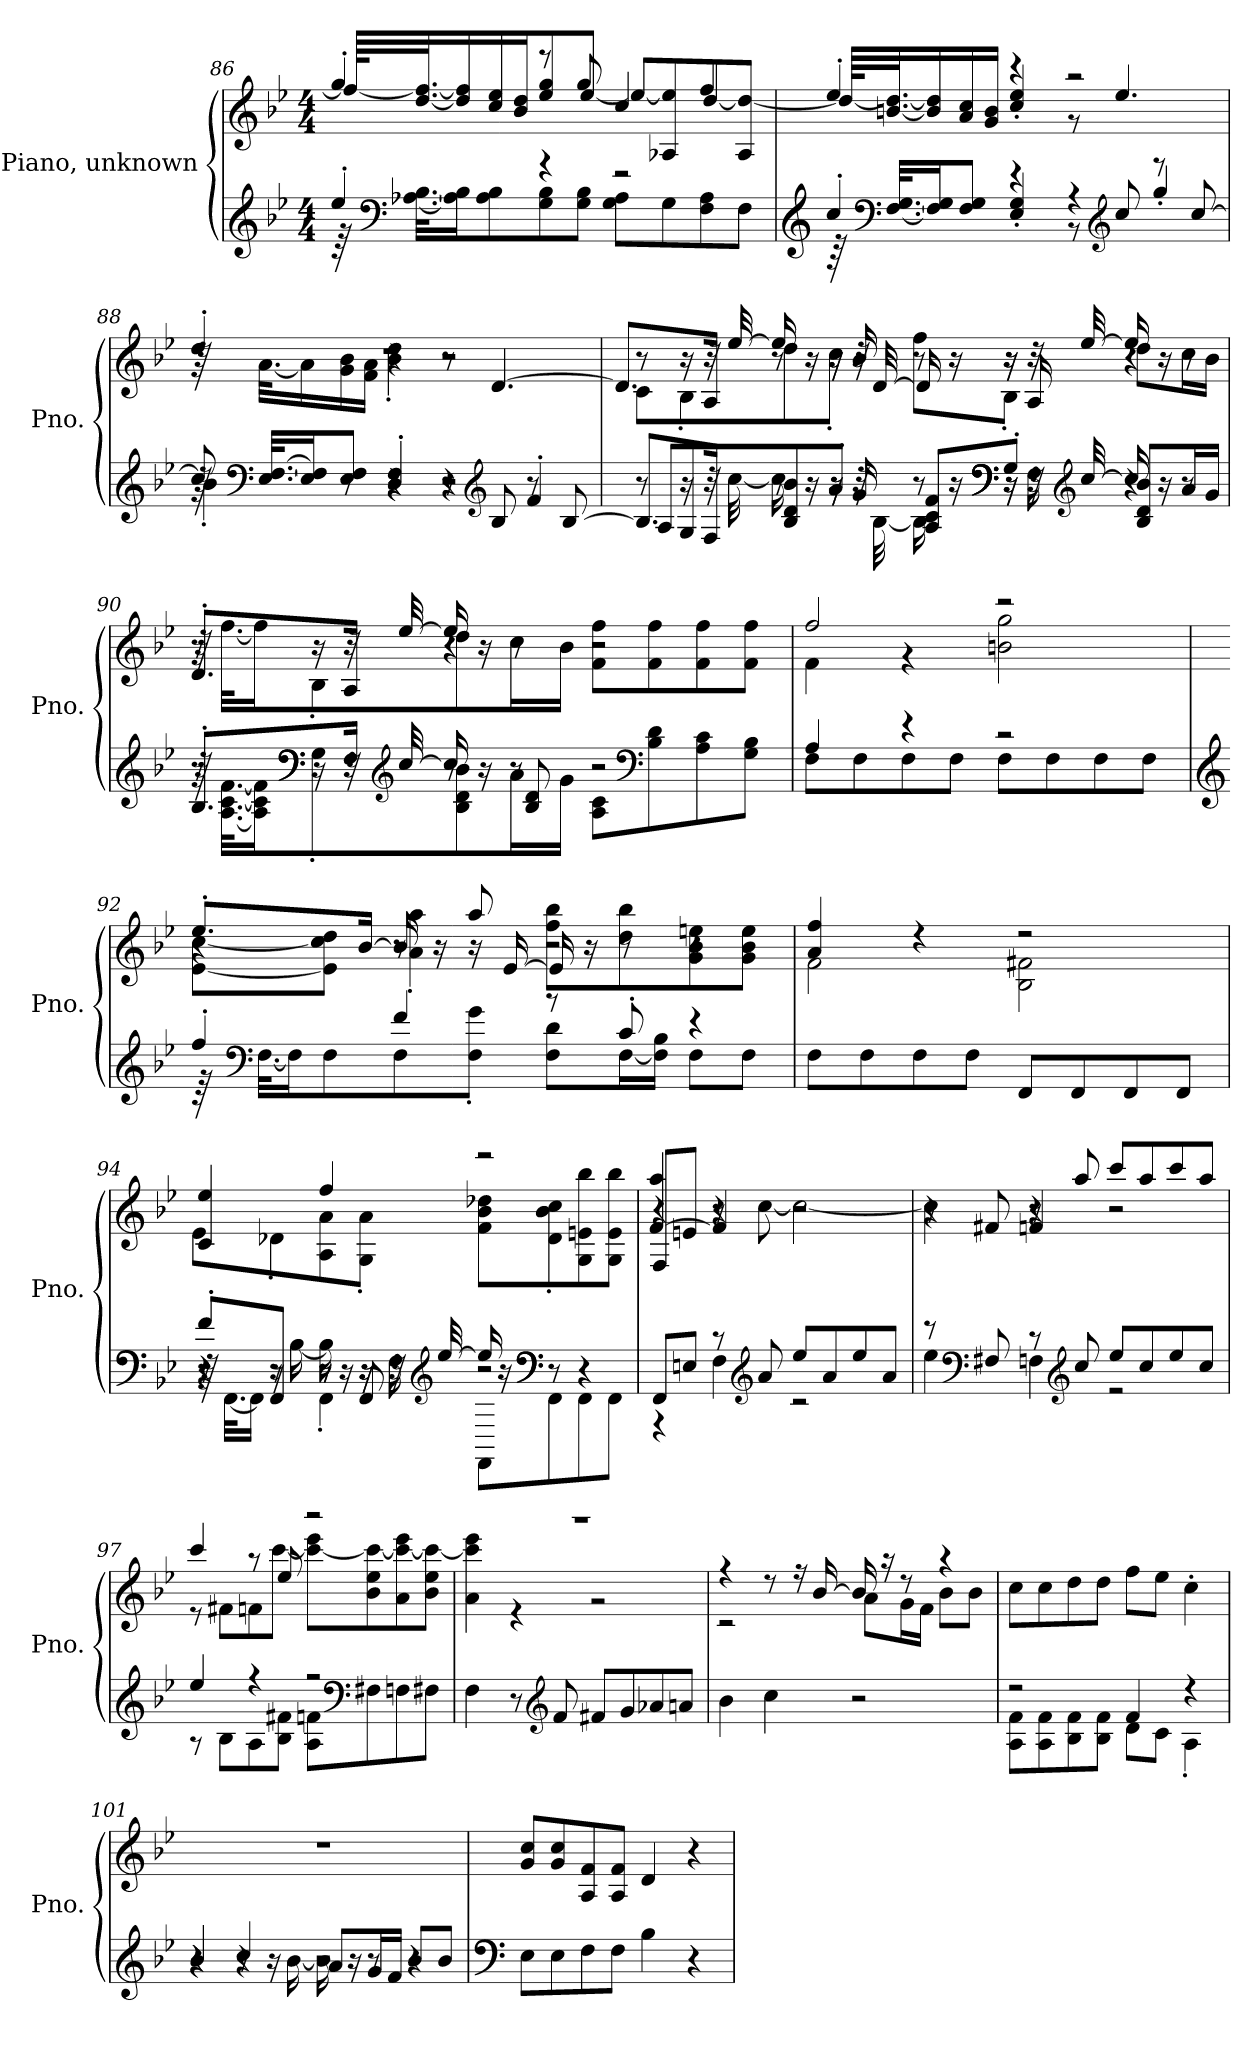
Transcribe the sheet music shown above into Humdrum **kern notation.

**kern	**kern
*part1	*part1
*staff2	*staff1
*I"Piano, unknown	*
*I'Pno.	*
!!LO:PB:g=z
*clefG2	*clefG2
*k[b-e-]	*k[b-e-]
*M4/4	*M4/4
=86	=86
*^	*^
4ee-'/	64r	4gg'/	64ff/KLLL_
*clefF4	*	*	*
.	[32.A-X\ [32.B-\KLL	.	[32.dd/ 32.ff/_J
.	16A-\] 16B-\]J	.	16dd/] 16ff/]
.	8A-\ 8B-\	.	16cc/ 16ee-/
.	.	.	16b-/ 16dd/J
4r	8G\ 8B-\	8r	8ee-/ 8gg/
.	8G\ 8B-\J	8gg/	[8ee-/J
2r	8G\ 8A-\L	4cc/	8ee-/L_
.	8G\	.	8A-X/ 8ee-/]
.	8F\ 8A-\	4ff/	[8dd/
.	8F\J	.	8A-/ 8dd/_J
=87	=87	=87	=87
*clefG2	*	*	*
4cc'/	64r	4ee-'/	64dd/KLLL_
*clefF4	*	*	*
.	[32.F/ [32.G/KLL	.	[32.bn/ 32.dd/_J
.	16F/] 16G/]J	.	16b/] 16dd/]
.	8F/ 8G/J	.	16a/ 16cc/
.	.	.	16g/ 16b/JJ
4r	4E-/' 4G/'	4r	4cc/' 4ee-/'
4r	8r	2r	8r
*clefG2	*	*	*
.	8cc/	.	4.ee-/
8r	4gg'/	.	.
[8cc/	.	.	.
!!LO:LB:g=z
=88	=88	=88	=88
*	*^	*	*^
8cc/]	4b-'\	64r	1r	64r	4dd'/
*clefF4	*	*	*	*	*
.	.	[32.E-/ [32.F/KLL	.	[32.a\KLL	.
.	.	16E-/] 16F/]J	.	16a\]	.
8r	.	8E-/ 8F/J	.	16g\ 16b-\	.
.	.	.	.	16f\ 16a\JJ	.
4r	4r	4D/' 4F/'	.	4b-\' 4dd\'	4r
4r	2r	8r	.	2r	8r
*clefG2	*	*	*	*	*
.	.	8B-/	.	.	[4.d/
8r	.	4f'/	.	.	.
[8B-/	.	.	.	.	.
!!LO:LB:g=z	!!	!!
=89	=89	=89	=89	=89	=89
8.B-/L]	8r	8A/L	8r	8c\L	8.d/L]
.	16r	8G'/	16r	8B-'\	.
16F/Jk	32r	.	32r	.	16A/Jk
.	[32cc\	.	[32ee-/	.	.
8r	16cc\]	8B-/ 8d/ 8b-/	16ee-/]	8dd\	8r
.	16r	.	16r	.	.
16r	16r	8a'/J	16r	8cc'\J	16r
16g/	32r	.	16b-/	.	32r
.	[32B-\	.	.	.	[32d/
8r	16B-\]	8A/ 8c/ 8f/L	8r	8ff\L	16d/]
.	16r	.	.	.	16r
*clefF4	*	*	*	*	*
16r	16r	8G'/J	16r	8B-'\J	16r
32r	16F\	.	32r	.	16A/
*clefG2	*	*	*	*	*
[32cc/	.	.	[32ee-/	.	.
16cc/]	4r	8B-/ 8d/ 8b-/L	16ee-/]	8dd\L	4r
16r	.	.	16r	.	.
8r	.	16a/L	8r	16cc\L	.
.	.	16g/JJ	.	16b-\JJ	.
!!LO:LB:g=z	!!	!!
=90	=90	=90	=90	=90	=90
8r	64r	8.B-'/L	8r	64r	8.d'/L
.	[32.A\ [32.c\ [32.f\KLL	.	.	[32.ff\KLL	.
.	16A\] 16c\] 16f\]J	.	.	16ff\J]	.
*clefF4	*	*	*	*	*
16r	8G'\	.	16r	8B-'\	.
32r	.	16F/Jk	32r	.	16A/Jk
*clefG2	*	*	*	*	*
[32cc/	.	.	[32ee-/	.	.
16cc/]	8B-\ 8d\ 8b-\	8r	16ee-/]	8dd\	4r
16r	.	.	16r	.	.
8r	16a\L	8B-/ 8d/	8r	16cc\L	.
.	16g\JJ	.	.	16b-\JJ	.
2r	8A\ 8c\L	2r	2r	8f\ 8ff\L	2r
*clefF4	*	*	*	*	*
.	8B-\ 8d\	.	.	8f\ 8ff\	.
.	8A\ 8c\	.	.	8f\ 8ff\	.
.	8G\ 8B-\J	.	.	8f\ 8ff\J	.
*	*v	*v	*	*	*
*	*	*	*v	*v
=91	=91	=91	=91
4A/	8F\L	2ff/	4f\
.	8F\	.	.
4r	8F\	.	4r
.	8F\J	.	.
2r	8F\L	2r	2bn\ 2gg\
.	8F\	.	.
.	8F\	.	.
.	8F\J	.	.
*	*	*v	*v
!!LO:LB:g=z
=92	=92	=92
*clefG2	*	*
*	*	*^
*	*	*	*^
4ff'/	64r	8.ee-'/L	[8e-\ [8cc\L	4r
*clefF4	*	*	*	*
.	[32.F\KLL	.	.	.
.	16F\J]	.	.	.
.	8F\	.	8e-\] 8cc\] 8dd\J	.
.	.	[16b-/Jk	.	.
4f/	8F\	16b-/]	4a\' 4aa\'	8r
.	.	16r	.	.
.	8F\' 8g\'J	8aa/	.	16r
.	.	.	.	[16e-/
8r	8F\ 8d\L	2r	8ff\ 8bb-\L	16e-/]
.	.	.	.	16r
8c'/	[16F\L	.	8dd\ 8bb-\	8r
.	16F\] 16B-\JJ	.	.	.
4r	8F\L	.	8g\ 8b-\ 8een\	4r
.	8F\J	.	8g\ 8b-\ 8ee\J	.
*v	*v	*	*	*
*	*	*v	*v
=93	=93	=93
8F\L	4a/ 4ff/	2f\
8F\	.	.
8F\	4r	.
8F\J	.	.
8FF/L	2r	2B-\ 2f#X\
8FF/	.	.
8FF/	.	.
8FF/J	.	.
!!LO:LB:g=z	!!
=94	=94	=94
*^	*	*
*	*^	*	*
*	*	*^	*	*
4r	8r	8f'/L	64r	4c/ 4ee-/	8e-\L
.	.	.	[32.FF\KLL	.	.
.	.	.	16FF\JJ]	.	.
.	16r	8FF/J	8r	.	8d-X'\
.	[16B-\	.	.	.	.
8r	16B-\]	8r	4FF'\	4ff/	8A\ 8a\
.	16r	.	.	.	.
16r	16r	8FF/	.	.	8G\' 8a\'J
32r	16F\	.	.	.	.
*clefG2	*	*	*	*	*
[32ee-/	.	.	.	.	.
16ee-/]	2r	2r	8FF\L	2r	8f\ 8b-\ 8dd-X\L
16r	.	.	.	.	.
*clefF4	*	*	*	*	*
8r	.	.	8FF\	.	8d-\' 8b-\' 8cc\'
4r	.	.	8FF\	.	8G\ 8en\ 8bb-\
.	.	.	8FF\J	.	8G\ 8e\ 8bb-\J
*	*v	*v	*v	*	*
=95	=95	=95	=95
*	*	*	*^
8FF/L	4r	8F/L	4r	[4f/ 4aa/
8En/J	.	8en/J	.	.
8r	4F\	4r	8r	4f/]
*clefG2	*	*	*	*
8a/	.	.	[8cc\	.
8ee-/L	2r	2r	2cc\_	2r
8a/	.	.	.	.
8ee-/	.	.	.	.
8a/J	.	.	.	.
!!LO:PB:g=z	!!	!!
=96	=96	=96	=96	=96
8r	4ee-\	8r	4cc\]	4r
*clefF4	*	*	*	*
8F#X/	.	8f#X/	.	.
8r	4Fn\	8r	4r	4fn/
*clefG2	*	*	*	*
8cc/	.	8aa/	.	.
8ee-/L	2r	8ccc/L	2r	2r
8cc/	.	8aa/	.	.
8ee-/	.	8ccc/	.	.
8cc/J	.	8aa/J	.	.
*	*	*	*v	*v
=97	=97	=97	=97
4ee-/	8r	4ccc/	8r
.	8B-\L	.	8f#X\L
4r	8A\	8r	8fn\
.	8B-\ 8f#X\J	8ee-/	[8ccc\J
2r	8A\ 8fn\L	2r	8ccc\_ 8eee-\L
*clefF4	*	*	*
.	8F#X\	.	8b-\ 8ee-\ 8ccc\_
.	8Fn\	.	8a\ 8ccc\_ 8eee-\
.	8F#X\J	.	8b-\ 8ee-\ 8ccc\_J
*v	*v	*	*
=98	=98	=98
4F\	1r	4a\ 4ccc\] 4eee-\
8r	.	4r
*clefG2	*	*
8f/	.	.
8f#X/L	.	2r
8g/	.	.
8a-X/	.	.
8an/J	.	.
!!LO:LB:g=z	!!
=99	=99	=99
4b-\	4r	2r
4cc\	8r	.
.	16r	.
.	[16b-/	.
2r	16b-/]	8a\L
.	16r	.
.	8r	16g\L
.	.	16f\JJ
.	4r	8b-\L
.	.	8b-\J
*	*v	*v
=100	=100
*^	*
2r	8A\ 8f\L	8cc\L
.	8A\ 8f\	8cc\
.	8B-\ 8f\	8dd\
.	8B-\ 8f\J	8dd\J
4f/	8d\L	8ff\L
.	8c\J	8ee-\J
4r	4A'\	4cc'\
=101	=101	=101
*	*^	*
4r	4r	4b-/	1r
4cc/	8r	4r	.
.	16r	.	.
.	[16b-\	.	.
2r	16b-\]	8a/L	.
.	16r	.	.
.	8r	16g/L	.
.	.	16f/JJ	.
.	4r	8b-/L	.
.	.	8b-/J	.
*v	*v	*v	*
=102	=102
*clefF4	*
8E-\L	8g/ 8cc/L
8E-\	8g/ 8cc/
8F\	8A/ 8f/
8F\J	8A/ 8f/J
4B-\	4d/
4r	4r
=	=
*-	*-
